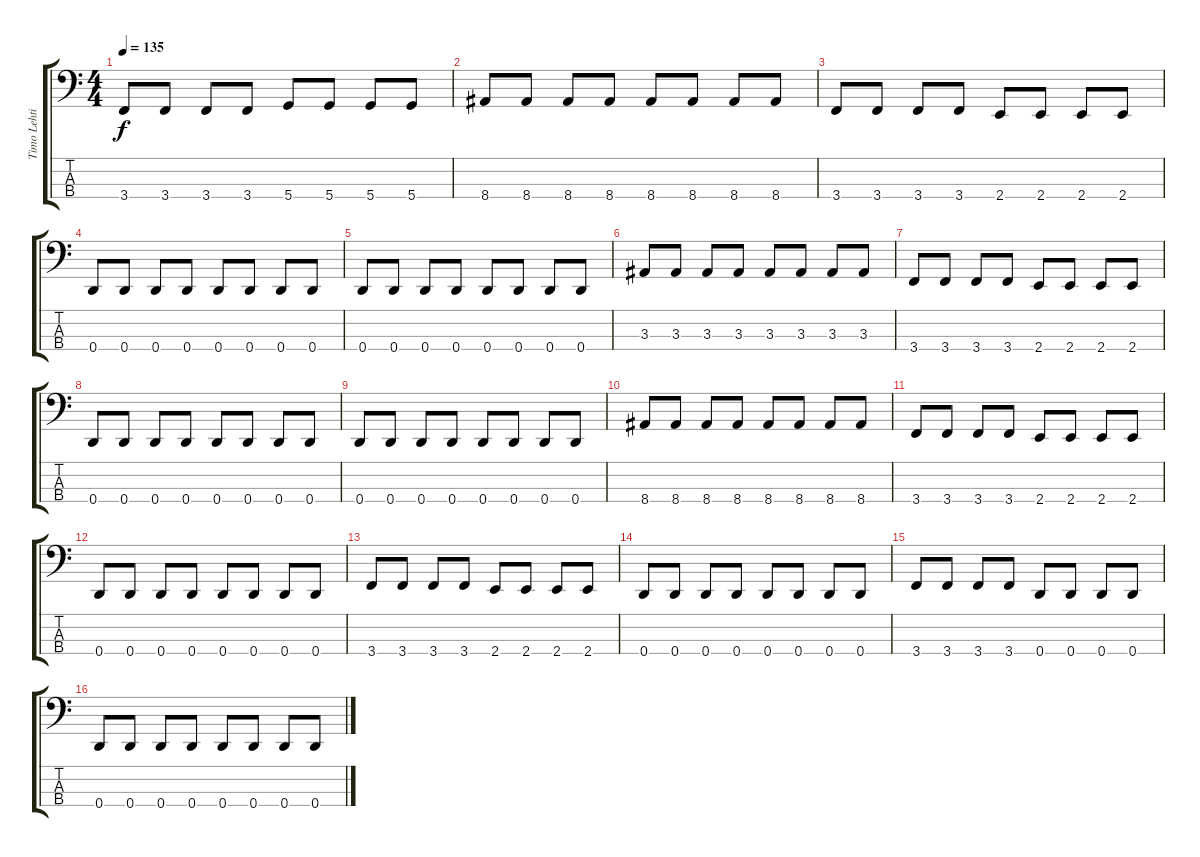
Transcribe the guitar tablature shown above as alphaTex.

\track ("Timo Lehtinen" "Timo Lehti") {instrument slapbass2}
\staff {score tabs}
\tuning (F2 C2 G1 D1) {hide}
\ts (4 4)
\tempo 135
\clef f4
\ks c
3.4.8{dy f} 3.4.8 3.4.8 3.4.8 5.4.8 5.4.8 5.4.8 5.4.8 |
8.4.8 8.4.8 8.4.8 8.4.8 8.4.8 8.4.8 8.4.8 8.4.8 |
3.4.8 3.4.8 3.4.8 3.4.8 2.4.8 2.4.8 2.4.8 2.4.8 |
0.4.8 0.4.8 0.4.8 0.4.8 0.4.8 0.4.8 0.4.8 0.4.8 |
0.4.8 0.4.8 0.4.8 0.4.8 0.4.8 0.4.8 0.4.8 0.4.8 |
3.3.8 3.3.8 3.3.8 3.3.8 3.3.8 3.3.8 3.3.8 3.3.8 |
3.4.8 3.4.8 3.4.8 3.4.8 2.4.8 2.4.8 2.4.8 2.4.8 |
0.4.8 0.4.8 0.4.8 0.4.8 0.4.8 0.4.8 0.4.8 0.4.8 |
0.4.8 0.4.8 0.4.8 0.4.8 0.4.8 0.4.8 0.4.8 0.4.8 |
8.4.8 8.4.8 8.4.8 8.4.8 8.4.8 8.4.8 8.4.8 8.4.8 |
3.4.8 3.4.8 3.4.8 3.4.8 2.4.8 2.4.8 2.4.8 2.4.8 |
0.4.8 0.4.8 0.4.8 0.4.8 0.4.8 0.4.8 0.4.8 0.4.8 |
3.4.8 3.4.8 3.4.8 3.4.8 2.4.8 2.4.8 2.4.8 2.4.8 |
0.4.8 0.4.8 0.4.8 0.4.8 0.4.8 0.4.8 0.4.8 0.4.8 |
3.4.8 3.4.8 3.4.8 3.4.8 0.4.8 0.4.8 0.4.8 0.4.8 |
0.4.8 0.4.8 0.4.8 0.4.8 0.4.8 0.4.8 0.4.8 0.4.8
